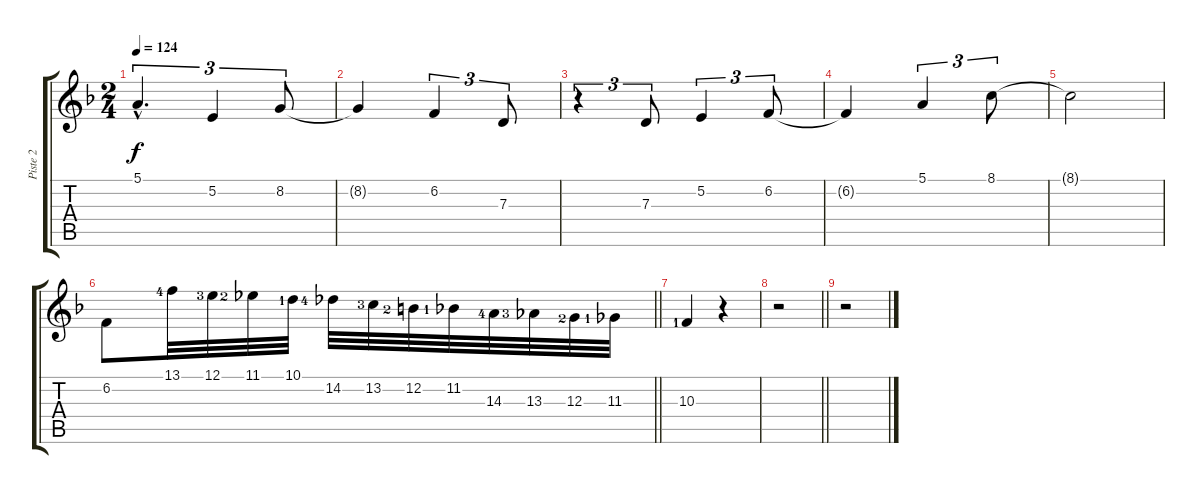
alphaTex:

\track ("Piste 2" "Piste 2") {instrument flute}
\staff {score tabs}
\tuning (E4 B3 G3 D3 A2 E2) {hide}
\ts (2 4)
\tempo 124
\clef g2
\ks dminor
5.1{hac t}.4{d tu (3 2) dy f} 5.2.4{tu (3 2)} 8.2.8{tu (3 2)} |
8.2{t}.4 6.2.4{tu (3 2)} 7.3.8{tu (3 2)} |
r.4{tu (3 2)} 7.3.8{tu (3 2)} 5.2.4{tu (3 2)} 6.2.8{tu (3 2)} |
6.2{t}.4 5.1.4{tu (3 2)} 8.1.8{tu (3 2)} |
8.1{t}.2 |
\barLineRight lightlight
6.2.8 13.1{lf 5}.32 12.1{lf 4}.32 11.1{lf 3}.32 10.1{lf 2}.32 14.2{lf 5}.32 13.2{lf 4}.32 12.2{lf 3}.32 11.2{lf 2}.32 14.3{lf 5}.32 13.3{lf 4}.32 12.3{lf 3}.32 11.3{lf 2}.32 |
10.3{lf 2}.4 r.4 |
\barLineRight lightlight
r.2 |
r.2
